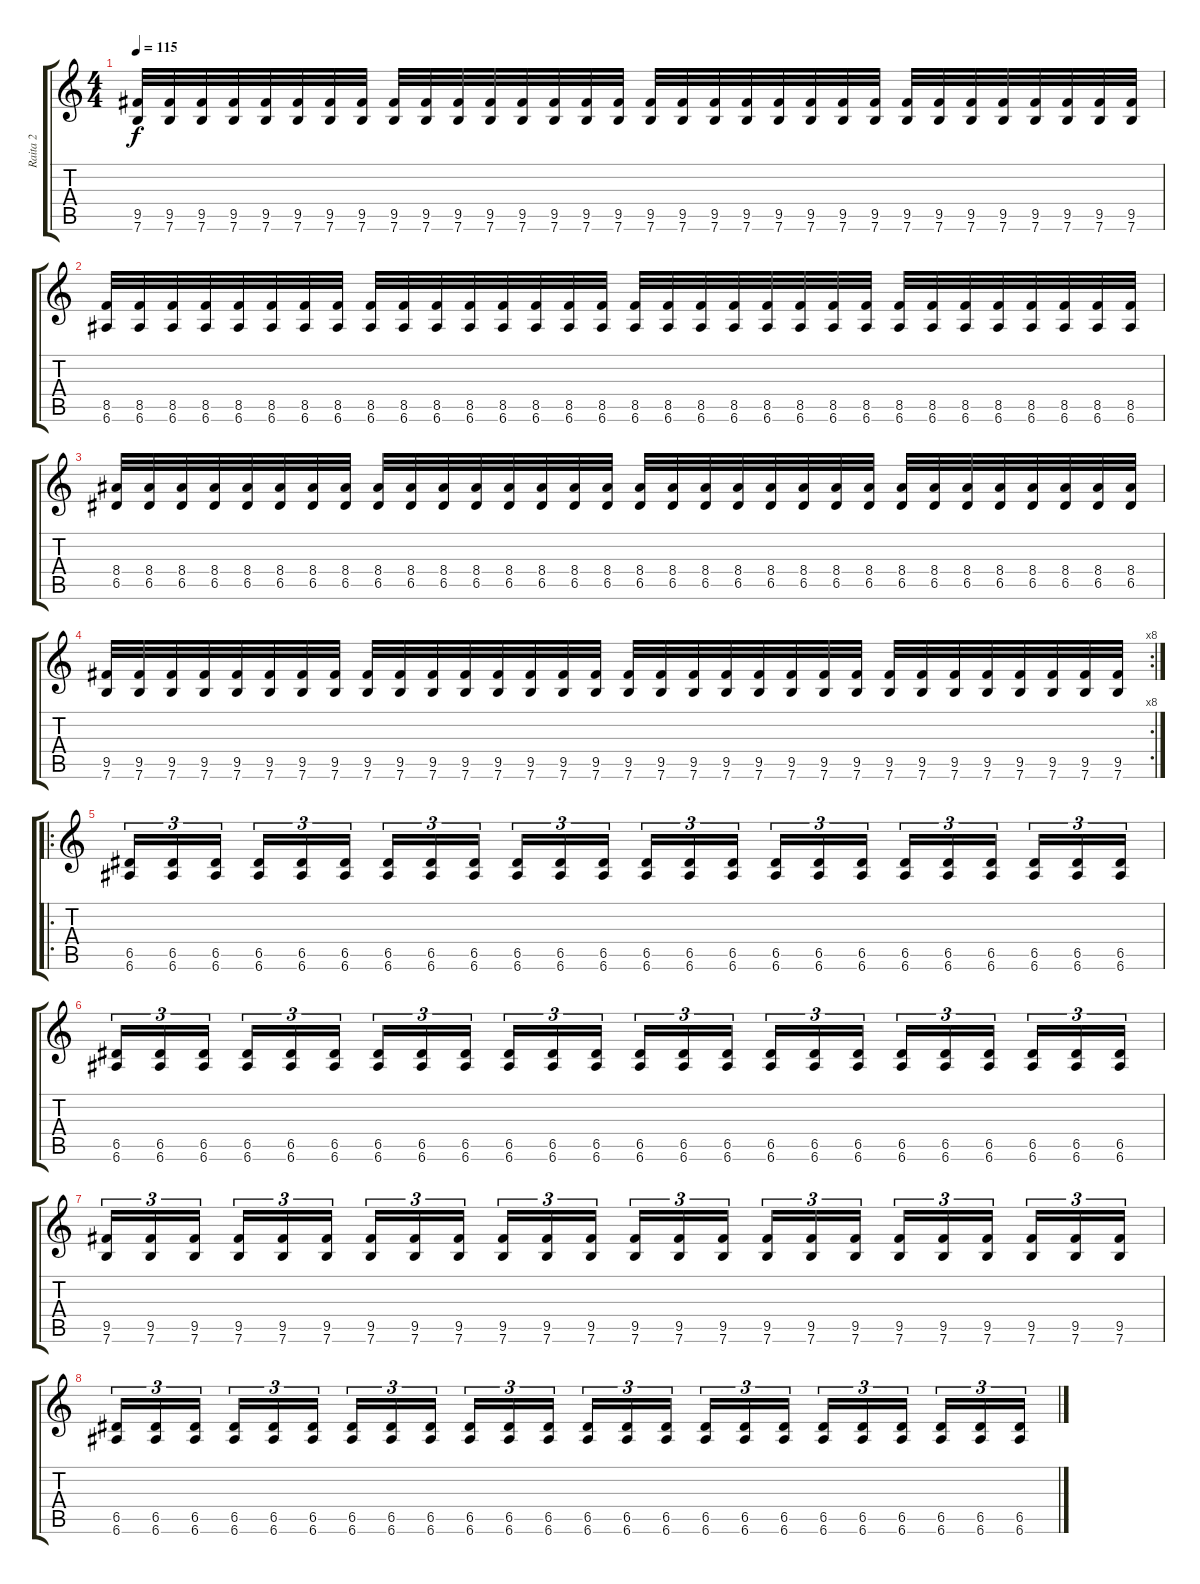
\track ("Raita 2" "Raita 2") {instrument overdrivenguitar}
\staff {score tabs}
\tuning (E4 B3 G3 D3 A2 E2) {hide}
\ts (4 4)
\tempo 115
\clef g2
\ks c
(9.5 7.6).32{dy f} (9.5 7.6).32 (9.5 7.6).32 (9.5 7.6).32 (9.5 7.6).32 (9.5 7.6).32 (9.5 7.6).32 (9.5 7.6).32 (9.5 7.6).32 (9.5 7.6).32 (9.5 7.6).32 (9.5 7.6).32 (9.5 7.6).32 (9.5 7.6).32 (9.5 7.6).32 (9.5 7.6).32 (9.5 7.6).32 (9.5 7.6).32 (9.5 7.6).32 (9.5 7.6).32 (9.5 7.6).32 (9.5 7.6).32 (9.5 7.6).32 (9.5 7.6).32 (9.5 7.6).32 (9.5 7.6).32 (9.5 7.6).32 (9.5 7.6).32 (9.5 7.6).32 (9.5 7.6).32 (9.5 7.6).32 (9.5 7.6).32 |
(8.5 6.6).32 (8.5 6.6).32 (8.5 6.6).32 (8.5 6.6).32 (8.5 6.6).32 (8.5 6.6).32 (8.5 6.6).32 (8.5 6.6).32 (8.5 6.6).32 (8.5 6.6).32 (8.5 6.6).32 (8.5 6.6).32 (8.5 6.6).32 (8.5 6.6).32 (8.5 6.6).32 (8.5 6.6).32 (8.5 6.6).32 (8.5 6.6).32 (8.5 6.6).32 (8.5 6.6).32 (8.5 6.6).32 (8.5 6.6).32 (8.5 6.6).32 (8.5 6.6).32 (8.5 6.6).32 (8.5 6.6).32 (8.5 6.6).32 (8.5 6.6).32 (8.5 6.6).32 (8.5 6.6).32 (8.5 6.6).32 (8.5 6.6).32 |
(8.4 6.5).32 (8.4 6.5).32 (8.4 6.5).32 (8.4 6.5).32 (8.4 6.5).32 (8.4 6.5).32 (8.4 6.5).32 (8.4 6.5).32 (8.4 6.5).32 (8.4 6.5).32 (8.4 6.5).32 (8.4 6.5).32 (8.4 6.5).32 (8.4 6.5).32 (8.4 6.5).32 (8.4 6.5).32 (8.4 6.5).32 (8.4 6.5).32 (8.4 6.5).32 (8.4 6.5).32 (8.4 6.5).32 (8.4 6.5).32 (8.4 6.5).32 (8.4 6.5).32 (8.4 6.5).32 (8.4 6.5).32 (8.4 6.5).32 (8.4 6.5).32 (8.4 6.5).32 (8.4 6.5).32 (8.4 6.5).32 (8.4 6.5).32 |
\rc 8
(9.5 7.6).32 (9.5 7.6).32 (9.5 7.6).32 (9.5 7.6).32 (9.5 7.6).32 (9.5 7.6).32 (9.5 7.6).32 (9.5 7.6).32 (9.5 7.6).32 (9.5 7.6).32 (9.5 7.6).32 (9.5 7.6).32 (9.5 7.6).32 (9.5 7.6).32 (9.5 7.6).32 (9.5 7.6).32 (9.5 7.6).32 (9.5 7.6).32 (9.5 7.6).32 (9.5 7.6).32 (9.5 7.6).32 (9.5 7.6).32 (9.5 7.6).32 (9.5 7.6).32 (9.5 7.6).32 (9.5 7.6).32 (9.5 7.6).32 (9.5 7.6).32 (9.5 7.6).32 (9.5 7.6).32 (9.5 7.6).32 (9.5 7.6).32 |
\ro
(6.5 6.6).16{tu (3 2)} (6.5 6.6).16{tu (3 2)} (6.5 6.6).16{tu (3 2)} (6.5 6.6).16{tu (3 2)} (6.5 6.6).16{tu (3 2)} (6.5 6.6).16{tu (3 2)} (6.5 6.6).16{tu (3 2)} (6.5 6.6).16{tu (3 2)} (6.5 6.6).16{tu (3 2)} (6.5 6.6).16{tu (3 2)} (6.5 6.6).16{tu (3 2)} (6.5 6.6).16{tu (3 2)} (6.5 6.6).16{tu (3 2)} (6.5 6.6).16{tu (3 2)} (6.5 6.6).16{tu (3 2)} (6.5 6.6).16{tu (3 2)} (6.5 6.6).16{tu (3 2)} (6.5 6.6).16{tu (3 2)} (6.5 6.6).16{tu (3 2)} (6.5 6.6).16{tu (3 2)} (6.5 6.6).16{tu (3 2)} (6.5 6.6).16{tu (3 2)} (6.5 6.6).16{tu (3 2)} (6.5 6.6).16{tu (3 2)} |
(6.5 6.6).16{tu (3 2)} (6.5 6.6).16{tu (3 2)} (6.5 6.6).16{tu (3 2)} (6.5 6.6).16{tu (3 2)} (6.5 6.6).16{tu (3 2)} (6.5 6.6).16{tu (3 2)} (6.5 6.6).16{tu (3 2)} (6.5 6.6).16{tu (3 2)} (6.5 6.6).16{tu (3 2)} (6.5 6.6).16{tu (3 2)} (6.5 6.6).16{tu (3 2)} (6.5 6.6).16{tu (3 2)} (6.5 6.6).16{tu (3 2)} (6.5 6.6).16{tu (3 2)} (6.5 6.6).16{tu (3 2)} (6.5 6.6).16{tu (3 2)} (6.5 6.6).16{tu (3 2)} (6.5 6.6).16{tu (3 2)} (6.5 6.6).16{tu (3 2)} (6.5 6.6).16{tu (3 2)} (6.5 6.6).16{tu (3 2)} (6.5 6.6).16{tu (3 2)} (6.5 6.6).16{tu (3 2)} (6.5 6.6).16{tu (3 2)} |
(9.5 7.6).16{tu (3 2)} (9.5 7.6).16{tu (3 2)} (9.5 7.6).16{tu (3 2)} (9.5 7.6).16{tu (3 2)} (9.5 7.6).16{tu (3 2)} (9.5 7.6).16{tu (3 2)} (9.5 7.6).16{tu (3 2)} (9.5 7.6).16{tu (3 2)} (9.5 7.6).16{tu (3 2)} (9.5 7.6).16{tu (3 2)} (9.5 7.6).16{tu (3 2)} (9.5 7.6).16{tu (3 2)} (9.5 7.6).16{tu (3 2)} (9.5 7.6).16{tu (3 2)} (9.5 7.6).16{tu (3 2)} (9.5 7.6).16{tu (3 2)} (9.5 7.6).16{tu (3 2)} (9.5 7.6).16{tu (3 2)} (9.5 7.6).16{tu (3 2)} (9.5 7.6).16{tu (3 2)} (9.5 7.6).16{tu (3 2)} (9.5 7.6).16{tu (3 2)} (9.5 7.6).16{tu (3 2)} (9.5 7.6).16{tu (3 2)} |
(6.5 6.6).16{tu (3 2)} (6.5 6.6).16{tu (3 2)} (6.5 6.6).16{tu (3 2)} (6.5 6.6).16{tu (3 2)} (6.5 6.6).16{tu (3 2)} (6.5 6.6).16{tu (3 2)} (6.5 6.6).16{tu (3 2)} (6.5 6.6).16{tu (3 2)} (6.5 6.6).16{tu (3 2)} (6.5 6.6).16{tu (3 2)} (6.5 6.6).16{tu (3 2)} (6.5 6.6).16{tu (3 2)} (6.5 6.6).16{tu (3 2)} (6.5 6.6).16{tu (3 2)} (6.5 6.6).16{tu (3 2)} (6.5 6.6).16{tu (3 2)} (6.5 6.6).16{tu (3 2)} (6.5 6.6).16{tu (3 2)} (6.5 6.6).16{tu (3 2)} (6.5 6.6).16{tu (3 2)} (6.5 6.6).16{tu (3 2)} (6.5 6.6).16{tu (3 2)} (6.5 6.6).16{tu (3 2)} (6.5 6.6).16{tu (3 2)}
